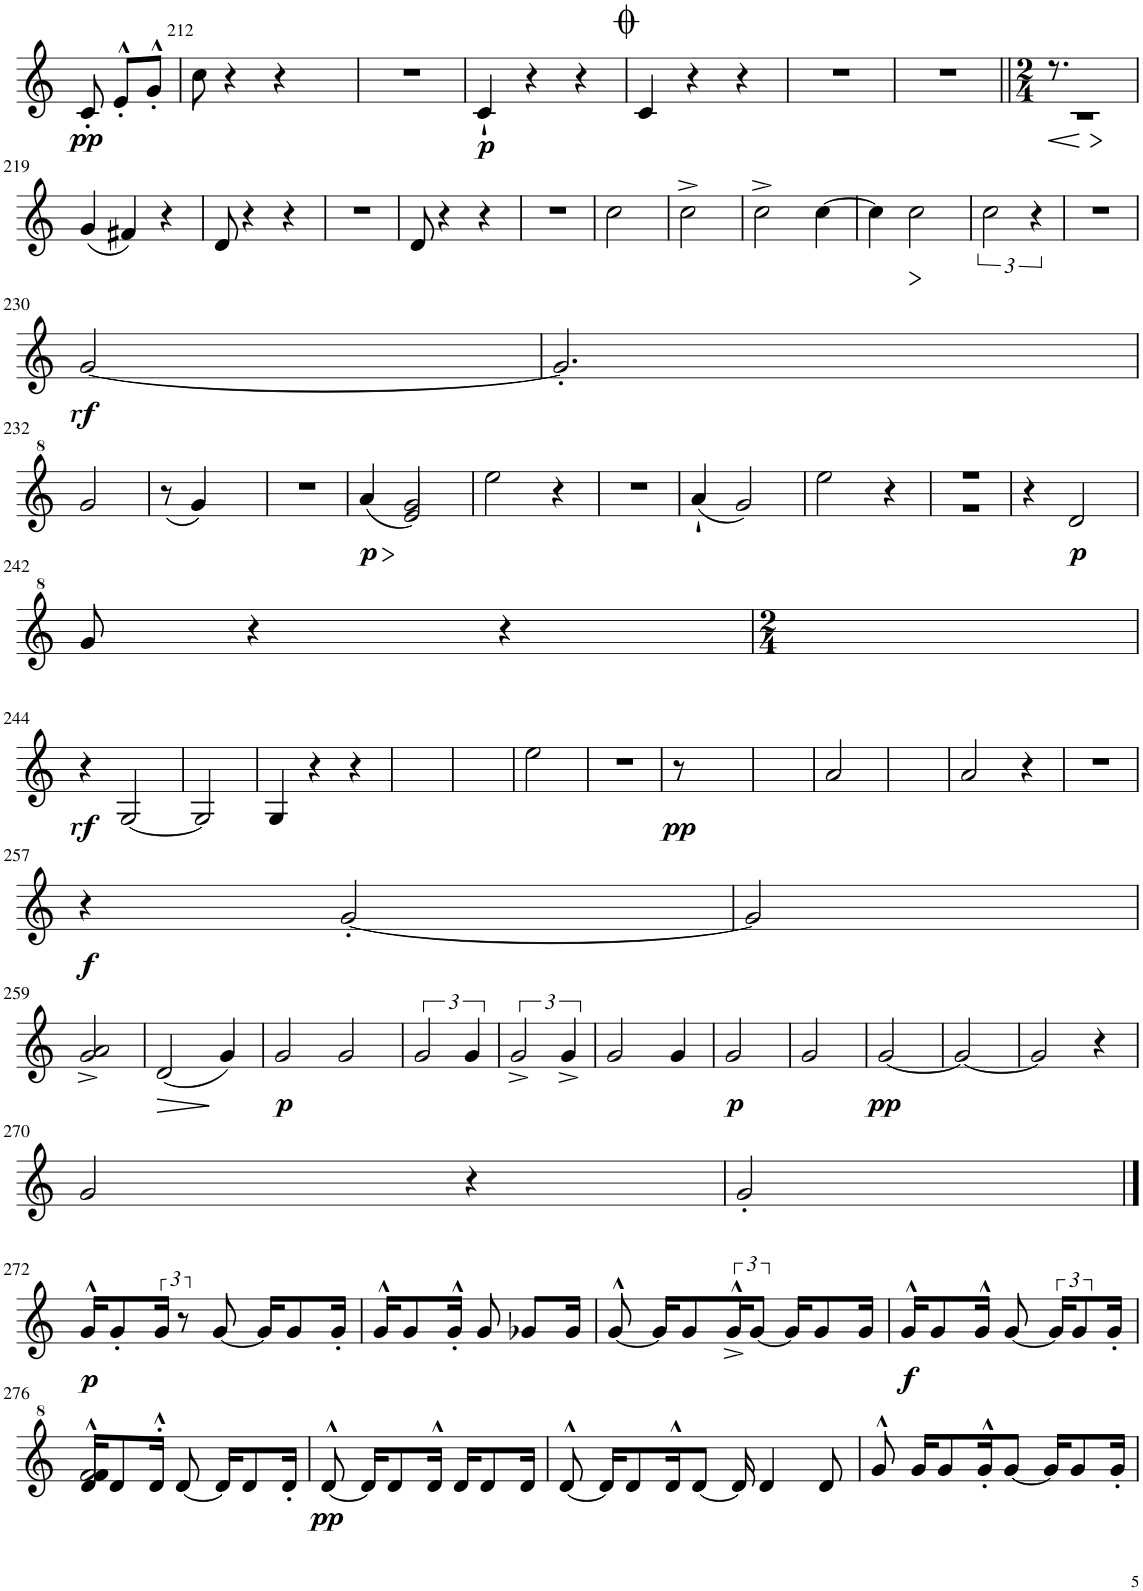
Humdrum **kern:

**kern	**dynam
*part1	*part1
*staff1	*staff1
!!LO:PB:g=z
*clefF4	*
*k[]	*
*M3/4	*
=211X2	=211X2
!	!LO:DY:b
8c'/	pp
8e'^^/L	.
8g'^^/J	.
=212	=212
8cc\	.
4r	.
4r	.
8ryy	.
=213	=213
2.r	.
=214	=214
!	!LO:DY:b
4c`/	p
4r	.
4r	.
=215	=215
4c/	.
4r	.
4r	.
=216	=216
2.r	.
=217	=217
2.r	.
=218||	=218||
*clefX	*
*M2/4	*
!	!LO:HP:b
*^	*
8.r	2r	<
!	!	!LO:HP:n=1:b
4ryy	.	[ >
16ryy	.	.
*v	*v	*
!!LO:LB:g=z
=219	=219
(<4g/	.
4f#X/)	.
4r	.
=220	=220
8d/	.
4r	.
8r	.
=221	=221
2r	.
8r	.
=222	=222
8d/	.
4r	.
8r	.
=223	=223
2r	.
8r	.
=224	=224
2cc\	.
=225	=225
2cc^\	.
=226	=226
2cc^\	.
[>4cc\	.
=227	=227
4cc\]	.
!	!LO:HP:n=1:b
[4cc\	] >
=228	=228
3cc\	.
4cc\]	.
6r	.
=229	=229
2r	.
!!LO:LB:g=z
=230	=230
!	!LO:DY:b
[<2g/	rf
=231	=231
2g/_	.
!!LO:LB:g=z
=232	=232
2gg/	.
4g'/]	.
=233	=233
(<8r	.
4gg/)	.
8ryy	.
=234	=234
2r	.
=235	=235
!	!LO:HP:b
*^	*
!	!	!LO:DY:n=1:b
(<4aa/	4ryy	> p
[4gg/	[4ee/)	]
*v	*v	*
=236	=236
2eee\	.
4gg/]	.
4ee/]	.
4r	.
=237	=237
2r	.
=238	=238
(<4aa`/	.
[4gg/)	.
=239	=239
2eee\	.
4gg/]	.
4r	.
=240	=240
*^	*
2r	2r	.
*v	*v	*
=241	=241
4r	.
!	!LO:DY:b
[4dd/	p
!!LO:LB:g=z
=242	=242
8gg/	.
4dd/]	.
4r	.
8r	.
=243	=243
*M2/4	*
2ryy	.
8r	.
!!LO:LB:g=z
=244	=244
!	!LO:DY:b
4r	rf
[<4G/	.
=245	=245
2G/]	.
4G/_	.
=246	=246
4G/	.
4r	.
4r	.
=247	=247
2ryy	.
=248	=248
2ryy	.
=249	=249
2ee\	.
=250	=250
2r	.
=251	=251
!	!LO:DY:b
8r	pp
4.ryy	.
=252	=252
2ryy	.
=253	=253
2a/	.
=254	=254
2ryy	.
=255	=255
2a/	.
4r	.
=256	=256
2r	.
!!LO:LB:g=z
=257	=257
!	!LO:DY:b
4r	f
[<4g/	.
=258	=258
2g/]	.
4g'/_	.
!!LO:LB:g=z
=259	=259
2g/^ 2a/^	.
=260	=260
(<2d/	.
4g/)	]
=261	=261
!	!LO:DY:b
2g/	p
2g/	.
=262	=262
3g/	.
6g/	.
=263	=263
3g^/	.
6g^/	.
=264	=264
2g/	.
4g/	.
=265	=265
!	!LO:DY:b
2g/	p
=266	=266
2g/	.
=267	=267
!	!LO:DY:b
[<2g/	pp
=268	=268
2g/_	.
=269	=269
2g/]	.
4r	.
!!LO:LB:g=z
=270	=270
2g/	.
4r	.
=271	=271
2g'/	.
!!LO:LB:g=z
==272	==272
!	!LO:DY:b
16g^^/KL	p
8g'/	.
24g/Jk	.
12r	.
[<8g/	.
16g/KL]	.
8g/	.
16g'/Jk	.
=273	=273
16g^^/KL	.
8g/	.
16g'^^/Jk	.
8g/	.
8g-X/L	.
16g-/Jk	.
=274	=274
[<8g^^/	.
16g/KL]	.
8g/	.
24g^^^/K	.
[<12g/J	.
16g/KL]	.
8g/	.
16g/Jk	.
=275	=275
!	!LO:DY:b
16g^^/KL	f
8g/	.
16g^^/Jk	.
[<8g/	.
24g/KL]	.
12g/	.
16g'/Jk	.
!!LO:LB:g=z
=276	=276
!LO:N:head=open	!
*^	*
16ff^^/KL	4dd/ 4ff/	.
8dd/	.	.
16dd'^^/Jk	.	.
[<8dd/	4.ryy	.
16dd/KL]	.	.
[16dd/	.	.
16ryy	.	.
16dd'/Jk	.	.
*v	*v	*
=277	=277
!	!LO:DY:b
[<8dd^^/	pp
16dd/]	.
16dd/KL]	.
8dd/	.
16dd^^/Jk	.
16dd/KL	.
[16dd/	.
16dd/Jk	.
=278	=278
[<8dd^^/	.
16dd/]	.
16dd/KL]	.
8dd/	.
16dd^^/K	.
[<8dd/J	.
16dd/]	.
4dd/	.
8dd/	.
=279	=279
8gg^^/	.
16gg/KL	.
8gg/	.
16gg'^^/K	.
[<8gg/J	.
16gg/KL]	.
8gg/	.
16gg'/Jk	.
=	=
*-	*-
